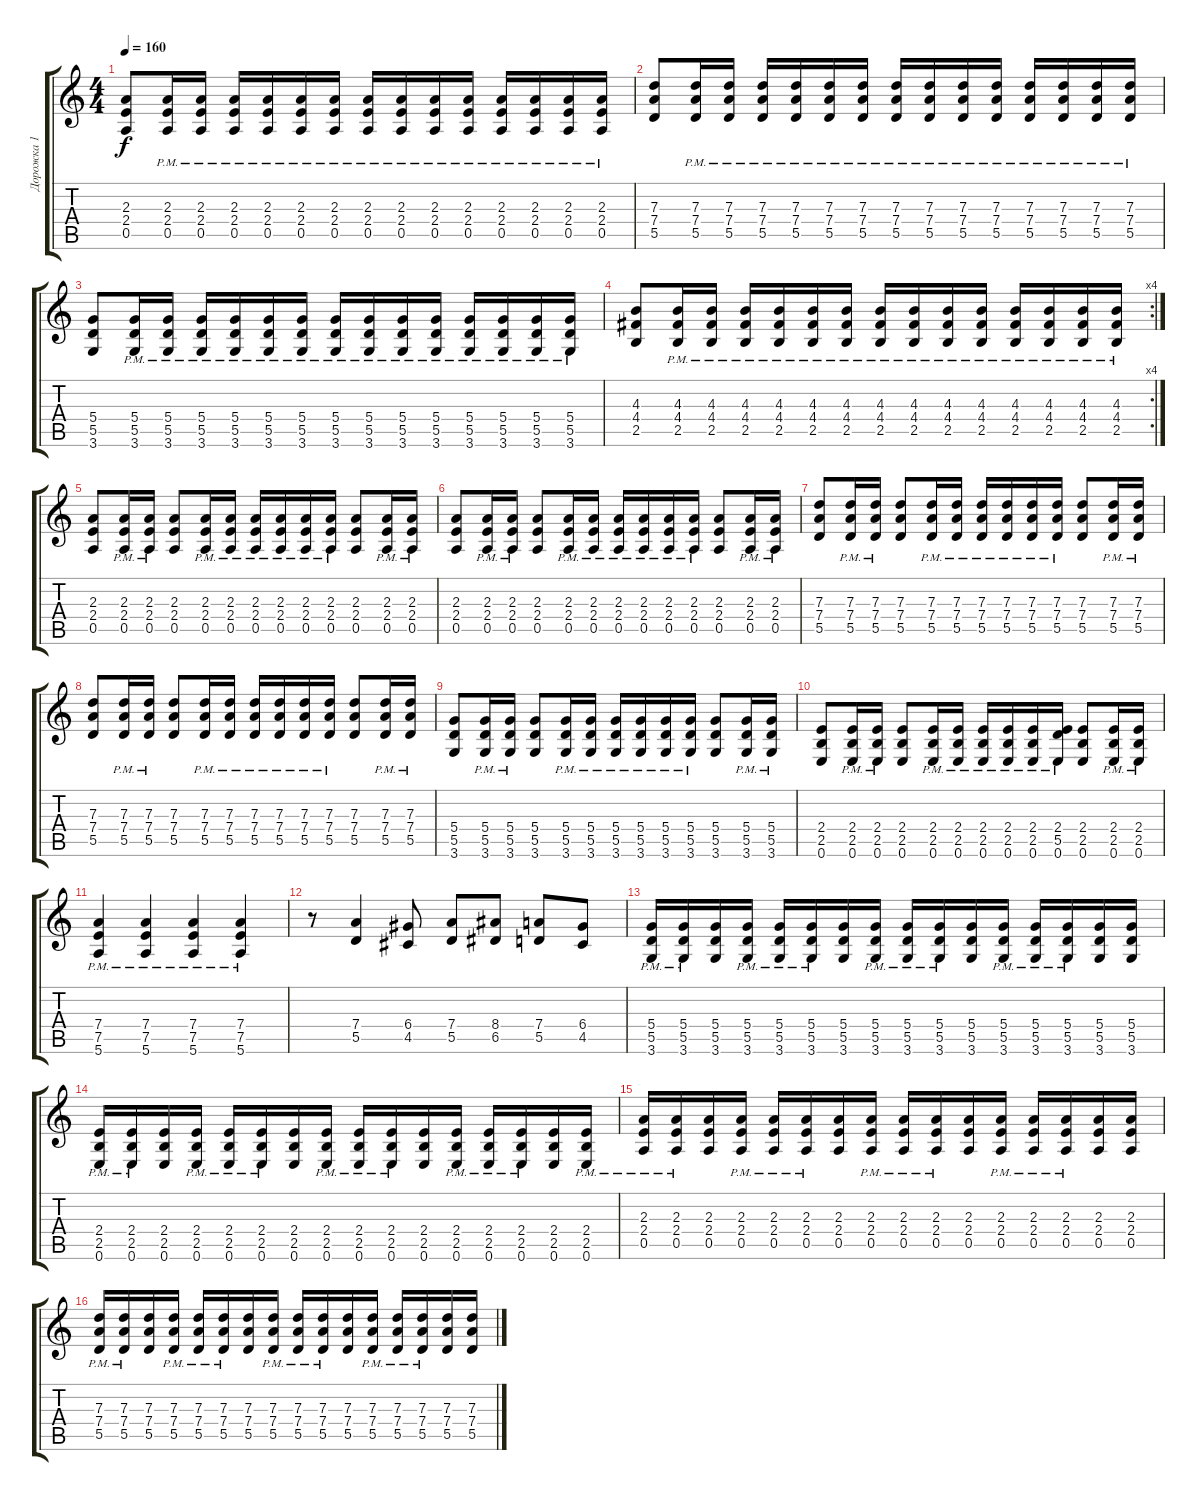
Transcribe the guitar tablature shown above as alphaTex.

\track ("Дорожка 1" "Дорожка 1") {instrument distortionguitar}
\staff {score tabs}
\tuning (E4 B3 G3 D3 A2 E2) {hide}
\ts (4 4)
\tempo 160
\clef g2
\ks c
(2.3 2.4 0.5).8{dy f} (2.3{pm} 2.4{pm} 0.5{pm}).16 (2.3{pm} 2.4{pm} 0.5{pm}).16 (2.3{pm} 2.4{pm} 0.5{pm}).16 (2.3{pm} 2.4{pm} 0.5{pm}).16 (2.3{pm} 2.4{pm} 0.5{pm}).16 (2.3{pm} 2.4{pm} 0.5{pm}).16 (2.3{pm} 2.4{pm} 0.5{pm}).16 (2.3{pm} 2.4{pm} 0.5{pm}).16 (2.3{pm} 2.4{pm} 0.5{pm}).16 (2.3{pm} 2.4{pm} 0.5{pm}).16 (2.3{pm} 2.4{pm} 0.5{pm}).16 (2.3{pm} 2.4{pm} 0.5{pm}).16 (2.3{pm} 2.4{pm} 0.5{pm}).16 (2.3{pm} 2.4{pm} 0.5{pm}).16 |
(7.3 7.4 5.5).8 (7.3{pm} 7.4{pm} 5.5{pm}).16 (7.3{pm} 7.4{pm} 5.5{pm}).16 (7.3{pm} 7.4{pm} 5.5{pm}).16 (7.3{pm} 7.4{pm} 5.5{pm}).16 (7.3{pm} 7.4{pm} 5.5{pm}).16 (7.3{pm} 7.4{pm} 5.5{pm}).16 (7.3{pm} 7.4{pm} 5.5{pm}).16 (7.3{pm} 7.4{pm} 5.5{pm}).16 (7.3{pm} 7.4{pm} 5.5{pm}).16 (7.3{pm} 7.4{pm} 5.5{pm}).16 (7.3{pm} 7.4{pm} 5.5{pm}).16 (7.3{pm} 7.4{pm} 5.5{pm}).16 (7.3{pm} 7.4{pm} 5.5{pm}).16 (7.3{pm} 7.4{pm} 5.5{pm}).16 |
(5.4 5.5 3.6).8 (5.4{pm} 5.5{pm} 3.6{pm}).16 (5.4{pm} 5.5{pm} 3.6{pm}).16 (5.4{pm} 5.5{pm} 3.6{pm}).16 (5.4{pm} 5.5{pm} 3.6{pm}).16 (5.4{pm} 5.5{pm} 3.6{pm}).16 (5.4{pm} 5.5{pm} 3.6{pm}).16 (5.4{pm} 5.5{pm} 3.6{pm}).16 (5.4{pm} 5.5{pm} 3.6{pm}).16 (5.4{pm} 5.5{pm} 3.6{pm}).16 (5.4{pm} 5.5{pm} 3.6{pm}).16 (5.4{pm} 5.5{pm} 3.6{pm}).16 (5.4{pm} 5.5{pm} 3.6{pm}).16 (5.4{pm} 5.5{pm} 3.6{pm}).16 (5.4{pm} 5.5{pm} 3.6{pm}).16 |
\rc 4
(4.3 4.4 2.5).8 (4.3{pm} 4.4{pm} 2.5{pm}).16 (4.3{pm} 4.4{pm} 2.5{pm}).16 (4.3{pm} 4.4{pm} 2.5{pm}).16 (4.3{pm} 4.4{pm} 2.5{pm}).16 (4.3{pm} 4.4{pm} 2.5{pm}).16 (4.3{pm} 4.4{pm} 2.5{pm}).16 (4.3{pm} 4.4{pm} 2.5{pm}).16 (4.3{pm} 4.4{pm} 2.5{pm}).16 (4.3{pm} 4.4{pm} 2.5{pm}).16 (4.3{pm} 4.4{pm} 2.5{pm}).16 (4.3{pm} 4.4{pm} 2.5{pm}).16 (4.3{pm} 4.4{pm} 2.5{pm}).16 (4.3{pm} 4.4{pm} 2.5{pm}).16 (4.3{pm} 4.4{pm} 2.5{pm}).16 |
(2.3 2.4 0.5).8 (2.3{pm} 2.4{pm} 0.5{pm}).16 (2.3{pm} 2.4{pm} 0.5{pm}).16 (2.3 2.4 0.5).8 (2.3{pm} 2.4{pm} 0.5{pm}).16 (2.3{pm} 2.4{pm} 0.5{pm}).16 (2.3{pm} 2.4{pm} 0.5{pm}).16 (2.3{pm} 2.4{pm} 0.5{pm}).16 (2.3{pm} 2.4{pm} 0.5{pm}).16 (2.3{pm} 2.4{pm} 0.5{pm}).16 (2.3 2.4 0.5).8 (2.3{pm} 2.4{pm} 0.5{pm}).16 (2.3{pm} 2.4{pm} 0.5{pm}).16 |
(2.3 2.4 0.5).8 (2.3{pm} 2.4{pm} 0.5{pm}).16 (2.3{pm} 2.4{pm} 0.5{pm}).16 (2.3 2.4 0.5).8 (2.3{pm} 2.4{pm} 0.5{pm}).16 (2.3{pm} 2.4{pm} 0.5{pm}).16 (2.3{pm} 2.4{pm} 0.5{pm}).16 (2.3{pm} 2.4{pm} 0.5{pm}).16 (2.3{pm} 2.4{pm} 0.5{pm}).16 (2.3{pm} 2.4{pm} 0.5{pm}).16 (2.3 2.4 0.5).8 (2.3{pm} 2.4{pm} 0.5{pm}).16 (2.3{pm} 2.4{pm} 0.5{pm}).16 |
(7.3 7.4 5.5).8 (7.3{pm} 7.4{pm} 5.5{pm}).16 (7.3{pm} 7.4{pm} 5.5{pm}).16 (7.3 7.4 5.5).8 (7.3{pm} 7.4{pm} 5.5{pm}).16 (7.3{pm} 7.4{pm} 5.5{pm}).16 (7.3{pm} 7.4{pm} 5.5{pm}).16 (7.3{pm} 7.4{pm} 5.5{pm}).16 (7.3{pm} 7.4{pm} 5.5{pm}).16 (7.3{pm} 7.4{pm} 5.5{pm}).16 (7.3 7.4 5.5).8 (7.3{pm} 7.4{pm} 5.5{pm}).16 (7.3{pm} 7.4{pm} 5.5{pm}).16 |
(7.3 7.4 5.5).8 (7.3{pm} 7.4{pm} 5.5{pm}).16 (7.3{pm} 7.4{pm} 5.5{pm}).16 (7.3 7.4 5.5).8 (7.3{pm} 7.4{pm} 5.5{pm}).16 (7.3{pm} 7.4{pm} 5.5{pm}).16 (7.3{pm} 7.4{pm} 5.5{pm}).16 (7.3{pm} 7.4{pm} 5.5{pm}).16 (7.3{pm} 7.4{pm} 5.5{pm}).16 (7.3{pm} 7.4{pm} 5.5{pm}).16 (7.3 7.4 5.5).8 (7.3{pm} 7.4{pm} 5.5{pm}).16 (7.3{pm} 7.4{pm} 5.5{pm}).16 |
(5.4 5.5 3.6).8 (5.4{pm} 5.5{pm} 3.6{pm}).16 (5.4{pm} 5.5{pm} 3.6{pm}).16 (5.4 5.5 3.6).8 (5.4{pm} 5.5{pm} 3.6{pm}).16 (5.4{pm} 5.5{pm} 3.6{pm}).16 (5.4{pm} 5.5{pm} 3.6{pm}).16 (5.4{pm} 5.5{pm} 3.6{pm}).16 (5.4{pm} 5.5{pm} 3.6{pm}).16 (5.4{pm} 5.5{pm} 3.6{pm}).16 (5.4 5.5 3.6).8 (5.4{pm} 5.5{pm} 3.6{pm}).16 (5.4{pm} 5.5{pm} 3.6{pm}).16 |
(2.4 2.5 0.6).8 (2.4{pm} 2.5{pm} 0.6{pm}).16 (2.4{pm} 2.5{pm} 0.6{pm}).16 (2.4 2.5 0.6).8 (2.4{pm} 2.5{pm} 0.6{pm}).16 (2.4{pm} 2.5{pm} 0.6{pm}).16 (2.4{pm} 2.5{pm} 0.6{pm}).16 (2.4{pm} 2.5{pm} 0.6{pm}).16 (2.4{pm} 2.5{pm} 0.6{pm}).16 (2.4{pm} 5.5{pm} 0.6{pm}).16 (2.4 2.5 0.6).8 (2.4{pm} 2.5{pm} 0.6{pm}).16 (2.4{pm} 2.5{pm} 0.6{pm}).16 |
(7.4{pm} 7.5{pm} 5.6{pm}).4 (7.4{pm} 7.5{pm} 5.6{pm}).4 (7.4{pm} 7.5{pm} 5.6{pm}).4 (7.4{pm} 7.5{pm} 5.6{pm}).4 |
r.8 (7.4 5.5).4 (6.4 4.5).8 (7.4 5.5).8 (8.4 6.5).8 (7.4 5.5).8 (6.4 4.5).8 |
(5.4{pm} 5.5{pm} 3.6{pm}).16 (5.4{pm} 5.5{pm} 3.6{pm}).16 (5.4 5.5 3.6).16 (5.4{pm} 5.5{pm} 3.6{pm}).16 (5.4{pm} 5.5{pm} 3.6{pm}).16 (5.4{pm} 5.5{pm} 3.6{pm}).16 (5.4 5.5 3.6).16 (5.4{pm} 5.5{pm} 3.6{pm}).16 (5.4{pm} 5.5{pm} 3.6{pm}).16 (5.4{pm} 5.5{pm} 3.6{pm}).16 (5.4 5.5 3.6).16 (5.4{pm} 5.5{pm} 3.6{pm}).16 (5.4{pm} 5.5{pm} 3.6{pm}).16 (5.4{pm} 5.5{pm} 3.6{pm}).16 (5.4 5.5 3.6).16 (5.4 5.5 3.6).16 |
(2.4{pm} 2.5{pm} 0.6{pm}).16 (2.4{pm} 2.5{pm} 0.6{pm}).16 (2.4 2.5 0.6).16 (2.4{pm} 2.5{pm} 0.6{pm}).16 (2.4{pm} 2.5{pm} 0.6{pm}).16 (2.4{pm} 2.5{pm} 0.6{pm}).16 (2.4 2.5 0.6).16 (2.4{pm} 2.5{pm} 0.6{pm}).16 (2.4{pm} 2.5{pm} 0.6{pm}).16 (2.4{pm} 2.5{pm} 0.6{pm}).16 (2.4 2.5 0.6).16 (2.4{pm} 2.5{pm} 0.6{pm}).16 (2.4{pm} 2.5{pm} 0.6{pm}).16 (2.4{pm} 2.5{pm} 0.6{pm}).16 (2.4 2.5 0.6).16 (2.4{pm} 2.5{pm} 0.6{pm}).16 |
(2.3{pm} 2.4{pm} 0.5{pm}).16 (2.3{pm} 2.4{pm} 0.5{pm}).16 (2.3 2.4 0.5).16 (2.3{pm} 2.4{pm} 0.5{pm}).16 (2.3{pm} 2.4{pm} 0.5{pm}).16 (2.3{pm} 2.4{pm} 0.5{pm}).16 (2.3 2.4 0.5).16 (2.3{pm} 2.4{pm} 0.5{pm}).16 (2.3{pm} 2.4{pm} 0.5{pm}).16 (2.3{pm} 2.4{pm} 0.5{pm}).16 (2.3 2.4 0.5).16 (2.3{pm} 2.4{pm} 0.5{pm}).16 (2.3{pm} 2.4{pm} 0.5{pm}).16 (2.3{pm} 2.4{pm} 0.5{pm}).16 (2.3 2.4 0.5).16 (2.3 2.4 0.5).16 |
(7.3{pm} 7.4{pm} 5.5{pm}).16 (7.3{pm} 7.4{pm} 5.5{pm}).16 (7.3 7.4 5.5).16 (7.3{pm} 7.4{pm} 5.5{pm}).16 (7.3{pm} 7.4{pm} 5.5{pm}).16 (7.3{pm} 7.4{pm} 5.5{pm}).16 (7.3 7.4 5.5).16 (7.3{pm} 7.4{pm} 5.5{pm}).16 (7.3{pm} 7.4{pm} 5.5{pm}).16 (7.3{pm} 7.4{pm} 5.5{pm}).16 (7.3 7.4 5.5).16 (7.3{pm} 7.4{pm} 5.5{pm}).16 (7.3{pm} 7.4{pm} 5.5{pm}).16 (7.3{pm} 7.4{pm} 5.5{pm}).16 (7.3 7.4 5.5).16 (7.3 7.4 5.5).16
